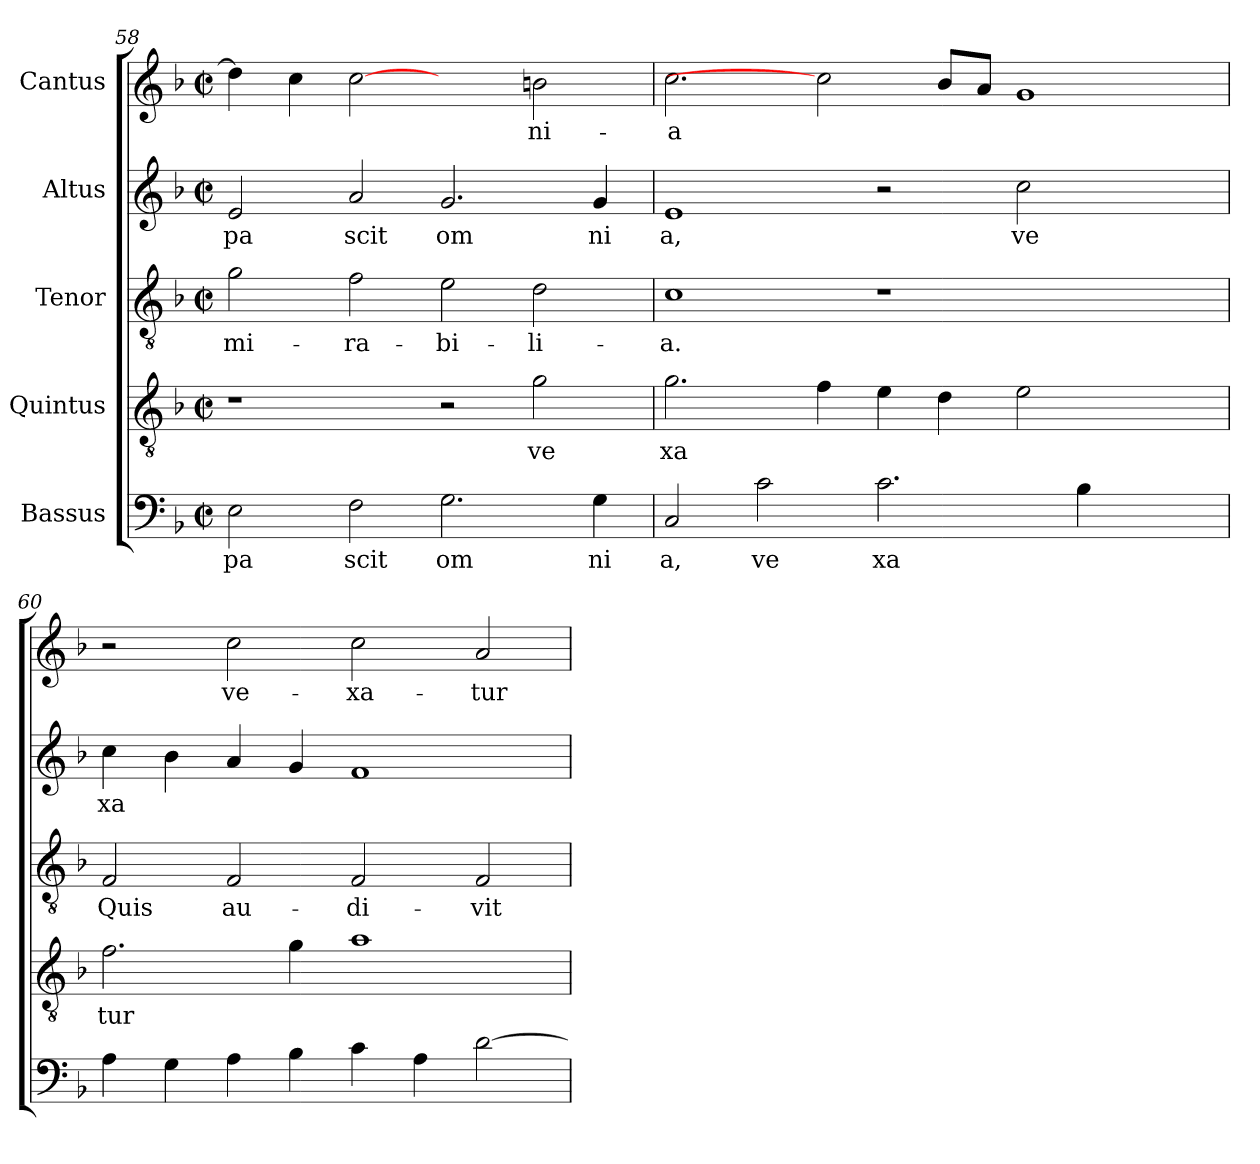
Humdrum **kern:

**kern	**text	**kern	**text	**kern	**text	**kern	**text	**kern	**text
*part5	*part5	*part4	*part4	*part3	*part3	*part2	*part2	*part1	*part1
*staff5	*staff5	*staff4	*staff4	*staff3	*staff3	*staff2	*staff2	*staff1	*staff1
*I"Bassus	*	*I"Quintus	*	*I"Tenor	*	*I"Altus	*	*I"Cantus	*
*clefF4	*	*clefGv2	*	*clefGv2	*	*clefG2	*	*clefG2	*
*k[b-]	*	*k[b-]	*	*k[b-]	*	*k[b-]	*	*k[b-]	*
*F:	*	*F:	*	*F:	*	*F:	*	*F:	*
*M2/2	*	*M2/2	*	*M2/2	*	*M2/2	*	*M2/2	*
*met(c|)	*	*met(c|)	*	*met(c|)	*	*met(c|)	*	*met(c|)	*
=58	=58	=58	=58	=58	=58	=58	=58	=58	=58
!	!LO:LY:b:cj	!	!	!	!LO:LY:b:cj	!	!LO:LY:b:cj	!	!LO:LY:b:cj
2E\	pa	1r	.	2g\	mi-	2e/	pa	4dd\]	--
!	!	!	!	!	!	!	!	!	!LO:LY:b:cj
.	.	.	.	.	.	.	.	4cc\	--
!	!LO:LY:b:cj	!	!	!	!LO:LY:b:cj	!	!LO:LY:b:cj	!	!LO:LY:b:cj
2F\	scit	.	.	2f\	-ra-	2a/	scit	[2cc	--
!	!LO:LY:b:cj	!	!	!	!LO:LY:b:cj	!	!LO:LY:b:cj	!	!
2.G\	om	2r	.	2e\	-bi-	2.g/	om	2ryy	.
!	!	!	!LO:LY:b:cj	!	!LO:LY:b:cj	!	!	!	!LO:LY:b:cj
.	.	2g\	ve	2d\	-li-	.	.	2b\	-ni-
!	!LO:LY:b:cj	!	!	!	!	!	!LO:LY:b:cj	!	!
4G\	ni	.	.	.	.	4g/	ni	.	.
!!LO:PB:g=z
=59	=59	=59	=59	=59	=59	=59	=59	=59	=59
!	!LO:LY:b:cj	!	!LO:LY:b:cj	!	!LO:LY:b:cj	!	!LO:LY:b:cj	!	!LO:LY:b:cj
2C/	a,	2.g\	xa	1c	-a.	1e	a,	2.cc\	-a
!	!LO:LY:b:cj	!	!	!	!	!	!	!	!
2c\	ve	.	.	.	.	.	.	.	.
!	!	!	!LO:LY:b:cj	!	!	!	!	!	!
.	.	4f\	.	.	.	.	.	2cc]	.
!	!LO:LY:b:cj	!	!LO:LY:b:cj	!	!	!	!	!	!
2.c\	xa	4e\	.	1r	.	2r	.	.	.
!	!	!	!LO:LY:b:cj	!	!	!	!	!	!LO:LY:b:cj
.	.	4d\	.	.	.	.	.	8b-/L	.
!	!	!	!	!	!	!	!	!	!LO:LY:b:cj
.	.	.	.	.	.	.	.	8a/J	.
!	!	!	!LO:LY:b:cj	!	!	!	!LO:LY:b:cj	!	!LO:LY:b:cj
.	.	2e\	.	.	.	2cc\	ve	1g	.
!	!LO:LY:b:cj	!	!	!	!	!	!	!	!
4B-\	.	.	.	.	.	.	.	.	.
2ryy	.	2ryy	.	2ryy	.	2ryy	.	.	.
=60	=60	=60	=60	=60	=60	=60	=60	=60	=60
!	!LO:LY:b:cj	!	!LO:LY:b:cj	!	!LO:LY:b:cj	!	!LO:LY:b:cj	!	!
4A\	.	2.f\	tur	2F/	Quis	4cc\	xa	2r	.
!	!LO:LY:b:cj	!	!	!	!	!	!LO:LY:b:cj	!	!
4G\	.	.	.	.	.	4b-\	.	.	.
!	!LO:LY:b:cj	!	!	!	!LO:LY:b:cj	!	!LO:LY:b:cj	!	!LO:LY:b:cj
4A\	.	.	.	2F/	au-	4a/	.	2cc\	ve-
!	!LO:LY:b:cj	!	!LO:LY:b:cj	!	!	!	!LO:LY:b:cj	!	!
4B-\	.	4g\	.	.	.	4g/	.	.	.
!	!LO:LY:b:cj	!	!LO:LY:b:cj	!	!LO:LY:b:cj	!	!LO:LY:b:cj	!	!LO:LY:b:cj
4c\	.	1a	.	2F/	-di-	1f	.	2cc\	-xa-
!	!LO:LY:b:cj	!	!	!	!	!	!	!	!
4A\	.	.	.	.	.	.	.	.	.
!	!LO:LY:b:cj	!	!	!	!LO:LY:b:cj	!	!	!	!LO:LY:b:cj
[>2d\	.	.	.	2F/	-vit	.	.	2a/	-tur
=	=	=	=	=	=	=	=	=	=
*-	*-	*-	*-	*-	*-	*-	*-	*-	*-
